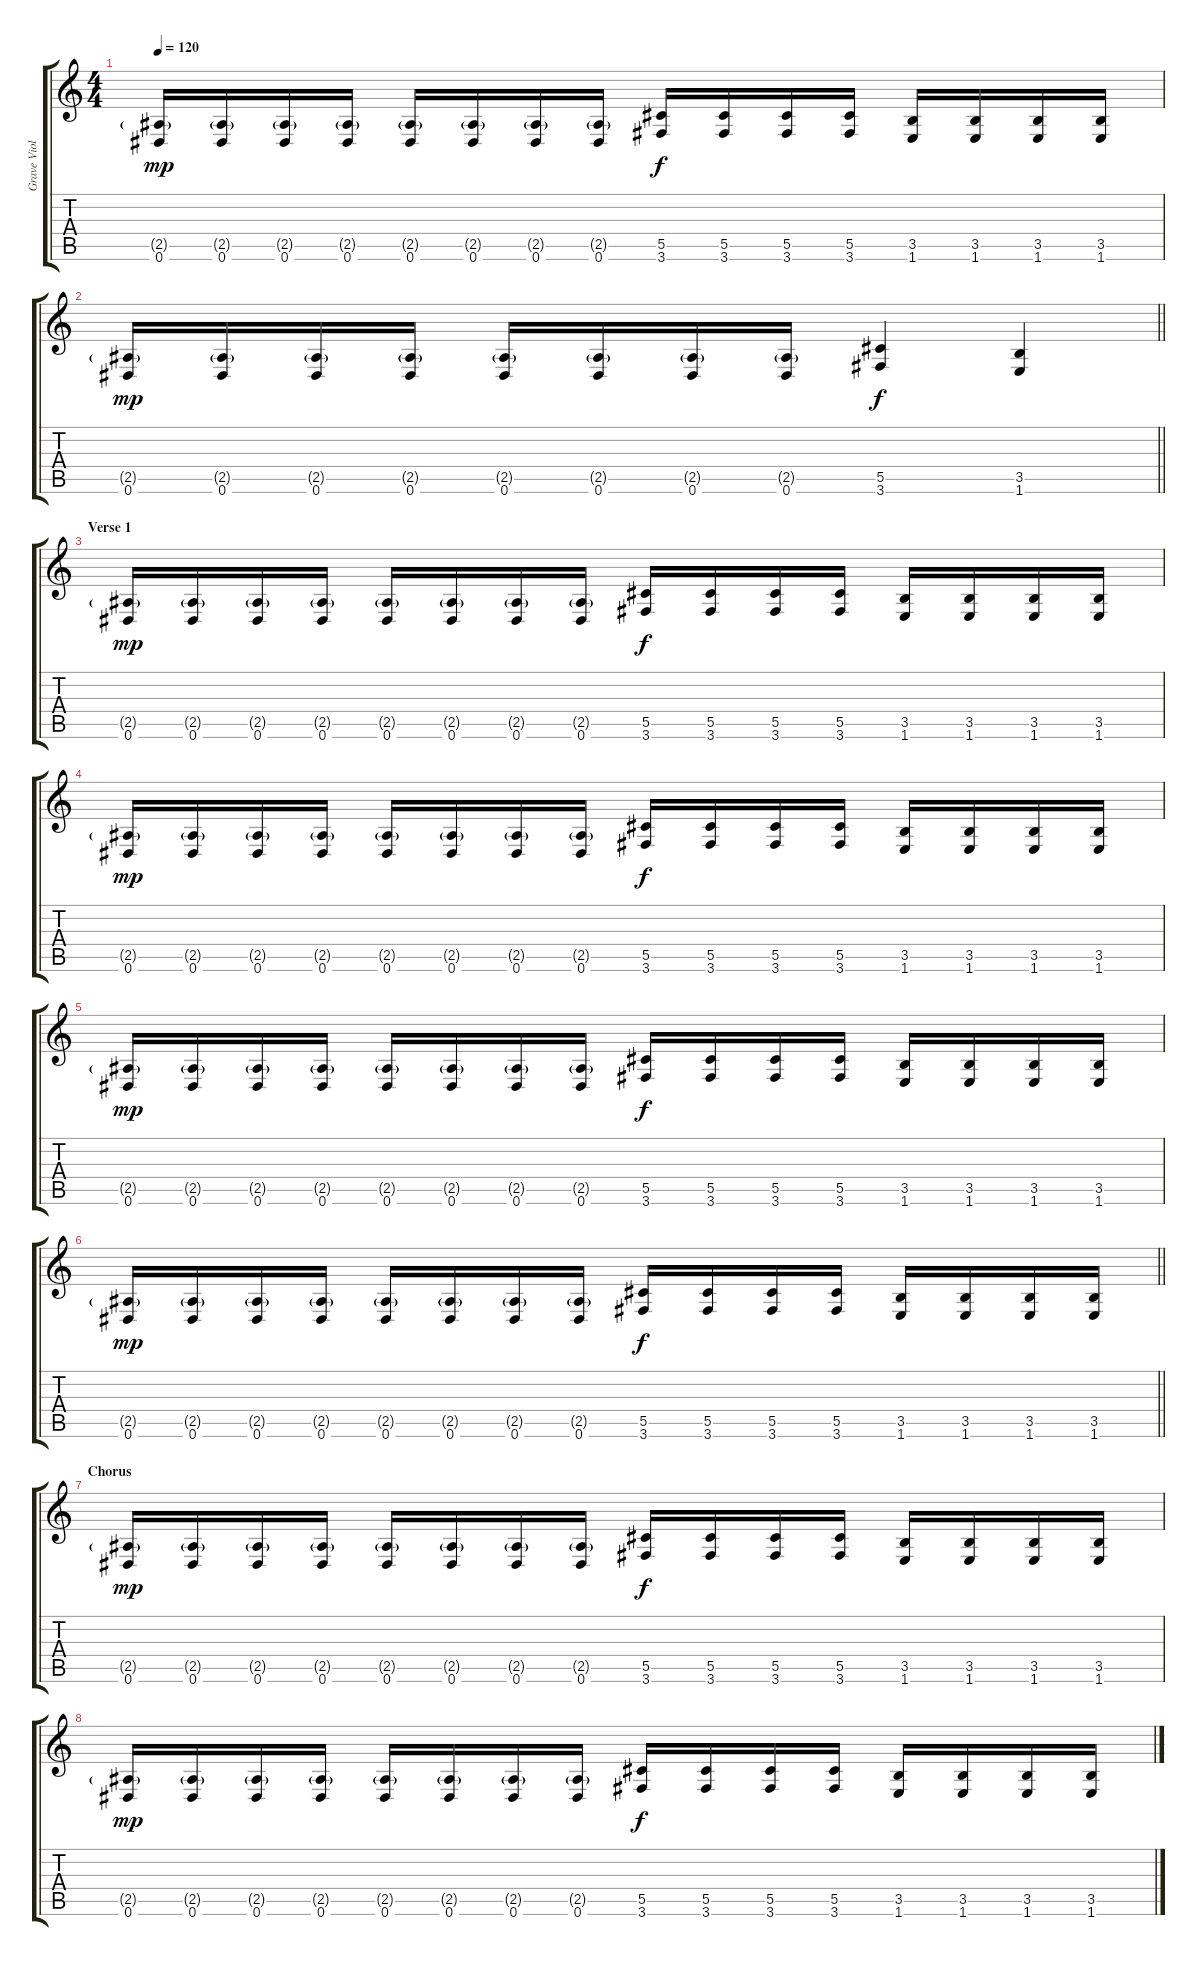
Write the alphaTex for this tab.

\track ("Grave Violator" "Grave Viol") {instrument distortionguitar}
\staff {score tabs}
\tuning (Eb4 Bb3 Gb3 Db3 Ab2 Eb2) {hide}
\ts (4 4)
\tempo 120
\clef g2
\ks c
(2.5{g} 0.6).16{dy mp} (2.5{g} 0.6).16 (2.5{g} 0.6).16 (2.5{g} 0.6).16 (2.5{g} 0.6).16 (2.5{g} 0.6).16 (2.5{g} 0.6).16 (2.5{g} 0.6).16 (5.5 3.6).16{dy f} (5.5 3.6).16 (5.5 3.6).16 (5.5 3.6).16 (3.5 1.6).16 (3.5 1.6).16 (3.5 1.6).16 (3.5 1.6).16 |
\barLineRight lightlight
(2.5{g} 0.6).16{dy mp} (2.5{g} 0.6).16 (2.5{g} 0.6).16 (2.5{g} 0.6).16 (2.5{g} 0.6).16 (2.5{g} 0.6).16 (2.5{g} 0.6).16 (2.5{g} 0.6).16 (5.5 3.6).4{dy f} (3.5 1.6).4 |
\section ("" "Verse 1")
(2.5{g} 0.6).16{dy mp} (2.5{g} 0.6).16 (2.5{g} 0.6).16 (2.5{g} 0.6).16 (2.5{g} 0.6).16 (2.5{g} 0.6).16 (2.5{g} 0.6).16 (2.5{g} 0.6).16 (5.5 3.6).16{dy f} (5.5 3.6).16 (5.5 3.6).16 (5.5 3.6).16 (3.5 1.6).16 (3.5 1.6).16 (3.5 1.6).16 (3.5 1.6).16 |
(2.5{g} 0.6).16{dy mp} (2.5{g} 0.6).16 (2.5{g} 0.6).16 (2.5{g} 0.6).16 (2.5{g} 0.6).16 (2.5{g} 0.6).16 (2.5{g} 0.6).16 (2.5{g} 0.6).16 (5.5 3.6).16{dy f} (5.5 3.6).16 (5.5 3.6).16 (5.5 3.6).16 (3.5 1.6).16 (3.5 1.6).16 (3.5 1.6).16 (3.5 1.6).16 |
(2.5{g} 0.6).16{dy mp} (2.5{g} 0.6).16 (2.5{g} 0.6).16 (2.5{g} 0.6).16 (2.5{g} 0.6).16 (2.5{g} 0.6).16 (2.5{g} 0.6).16 (2.5{g} 0.6).16 (5.5 3.6).16{dy f} (5.5 3.6).16 (5.5 3.6).16 (5.5 3.6).16 (3.5 1.6).16 (3.5 1.6).16 (3.5 1.6).16 (3.5 1.6).16 |
\barLineRight lightlight
(2.5{g} 0.6).16{dy mp} (2.5{g} 0.6).16 (2.5{g} 0.6).16 (2.5{g} 0.6).16 (2.5{g} 0.6).16 (2.5{g} 0.6).16 (2.5{g} 0.6).16 (2.5{g} 0.6).16 (5.5 3.6).16{dy f} (5.5 3.6).16 (5.5 3.6).16 (5.5 3.6).16 (3.5 1.6).16 (3.5 1.6).16 (3.5 1.6).16 (3.5 1.6).16 |
\section ("" "Chorus")
(2.5{g} 0.6).16{dy mp} (2.5{g} 0.6).16 (2.5{g} 0.6).16 (2.5{g} 0.6).16 (2.5{g} 0.6).16 (2.5{g} 0.6).16 (2.5{g} 0.6).16 (2.5{g} 0.6).16 (5.5 3.6).16{dy f} (5.5 3.6).16 (5.5 3.6).16 (5.5 3.6).16 (3.5 1.6).16 (3.5 1.6).16 (3.5 1.6).16 (3.5 1.6).16 |
(2.5{g} 0.6).16{dy mp} (2.5{g} 0.6).16 (2.5{g} 0.6).16 (2.5{g} 0.6).16 (2.5{g} 0.6).16 (2.5{g} 0.6).16 (2.5{g} 0.6).16 (2.5{g} 0.6).16 (5.5 3.6).16{dy f} (5.5 3.6).16 (5.5 3.6).16 (5.5 3.6).16 (3.5 1.6).16 (3.5 1.6).16 (3.5 1.6).16 (3.5 1.6).16
